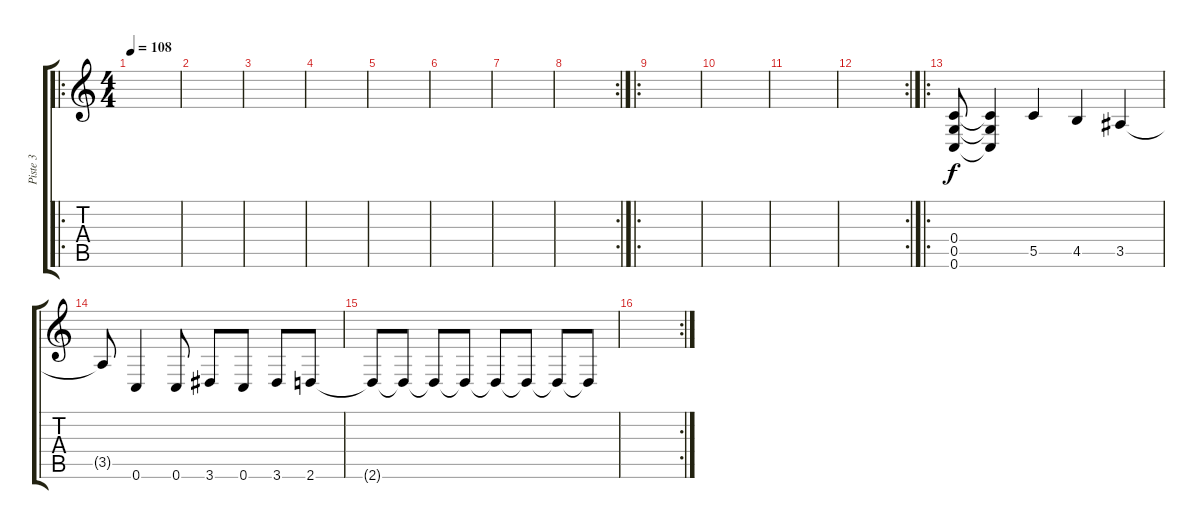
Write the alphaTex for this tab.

\track ("Piste 3" "Piste 3") {instrument distortionguitar}
\staff {score tabs}
\tuning (D4 A3 F3 C3 G2 C2) {hide}
\ro
\ts (4 4)
\tempo 108
\clef g2
\ks c
|
|
|
|
|
|
|
\rc 2
|
\ro
|
|
|
\rc 2
|
\ro
(0.4 0.5 0.6).8 (0.4{t} 0.5{t} 0.6{t}).4 5.5.4 4.5.4 3.5.4 |
3.5{t}.8 0.6.4 0.6.8 3.6.8 0.6.8 3.6.8 2.6.8 |
2.6{t}.8 2.6{t}.8 2.6{t}.8 2.6{t}.8 2.6{t}.8 2.6{t}.8 2.6{t}.8 2.6{t}.8 |
\rc 2
